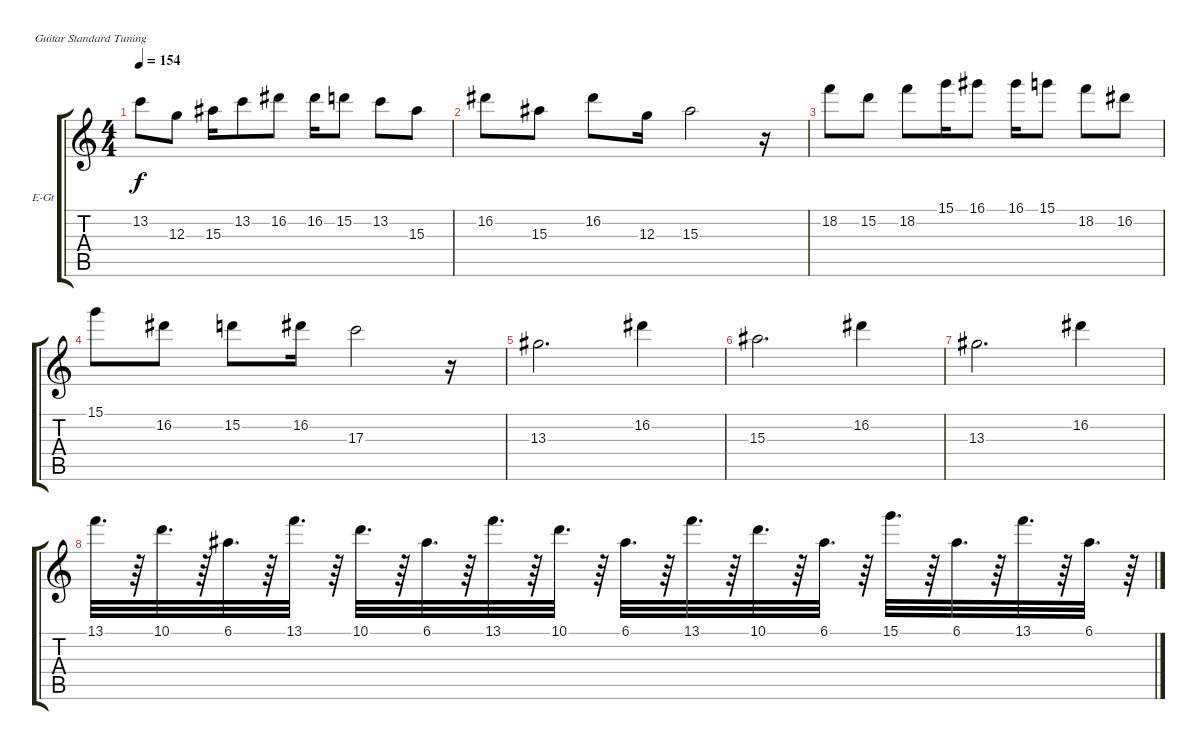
\bracketExtendMode groupsimilarinstruments
\firstSystemTrackNameOrientation horizontal
\otherSystemsTrackNameOrientation horizontal
\track ("Lead" "E-Gt") {instrument distortionguitar}
\staff {score tabs}
\tuning (E4 B3 G3 D3 A2 E2)
\ts (4 4)
\tempo 154
\clef g2
\ks c
13.2.8{dy f} 12.3.8 15.3.16 13.2.8 16.2.8 16.2.16 15.2.8 13.2.8 15.3.8 |
16.2.8 15.3.8 16.2.8 12.3.16 15.3.2 r.16 |
18.2.8 15.2.8 18.2.8 15.1.16 16.1.8 16.1.16 15.1.8 18.2.8 16.2.8 |
15.1.8 16.2.8 15.2.8 16.2.16 17.3.2 r.16 |
13.3.2{d} 16.2.4 |
15.3.2{d} 16.2.4 |
13.3.2{d} 16.2.4 |
13.1.32{d} r.64 10.1.32{d} r.64 6.1.32{d} r.64 13.1.32{d} r.64 10.1.32{d} r.64 6.1.32{d} r.64 13.1.32{d} r.64 10.1.32{d} r.64 6.1.32{d} r.64 13.1.32{d} r.64 10.1.32{d} r.64 6.1.32{d} r.64 15.1.32{d} r.64 6.1.32{d} r.64 13.1.32{d} r.64 6.1.32{d} r.64
